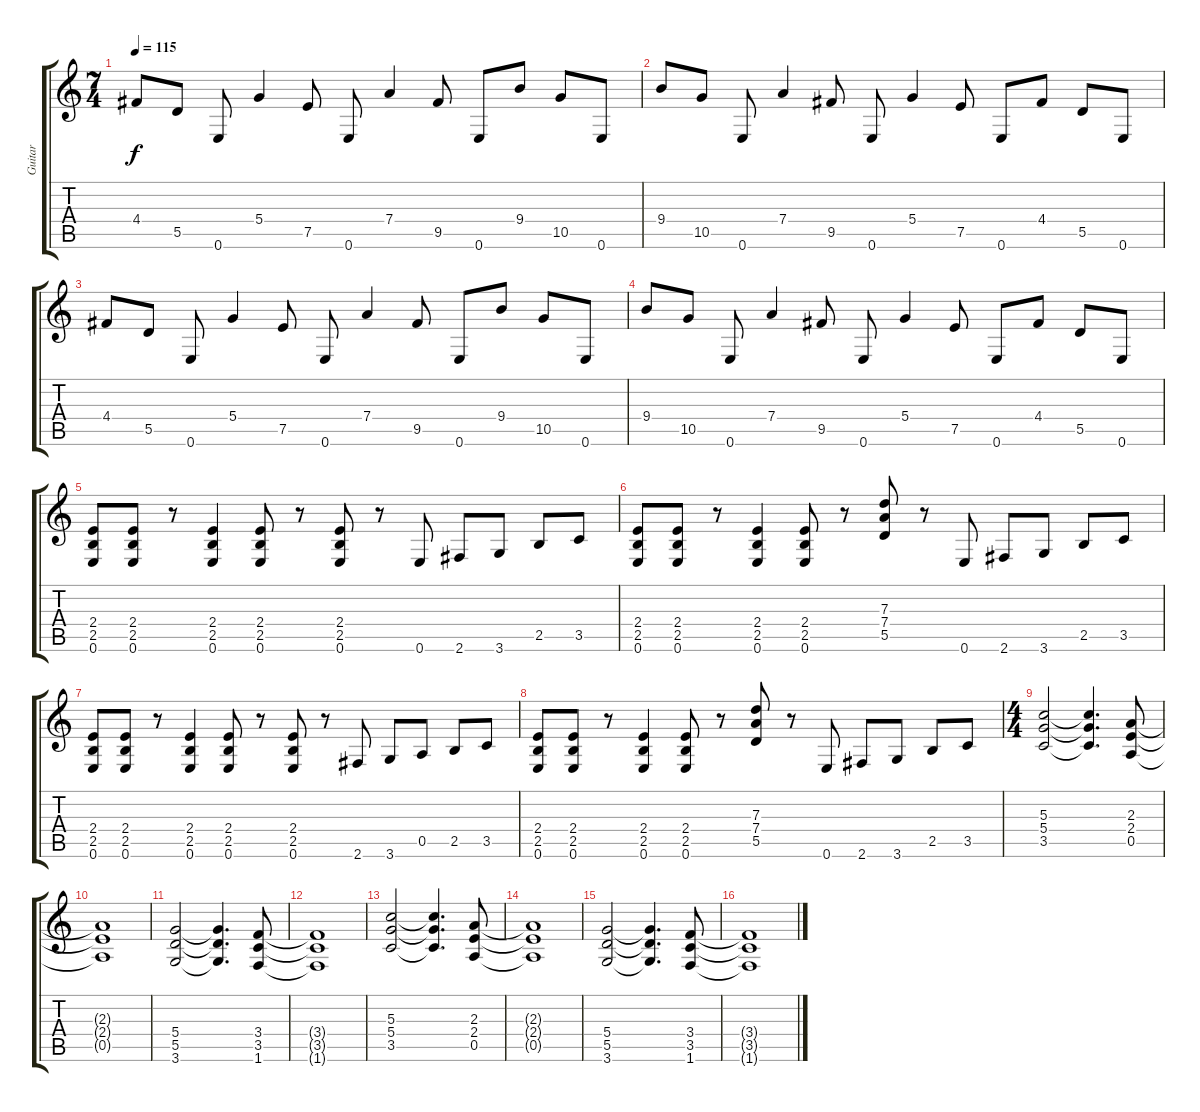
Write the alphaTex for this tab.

\track ("Guitar" "Guitar") {instrument distortionguitar}
\staff {score tabs}
\tuning (E4 B3 G3 D3 A2 E2) {hide}
\ts (7 4)
\tempo 115
\clef g2
\ks c
4.4.8{dy f} 5.5.8 0.6.8 5.4.4 7.5.8 0.6.8 7.4.4 9.5.8 0.6.8 9.4.8 10.5.8 0.6.8 |
9.4.8 10.5.8 0.6.8 7.4.4 9.5.8 0.6.8 5.4.4 7.5.8 0.6.8 4.4.8 5.5.8 0.6.8 |
4.4.8 5.5.8 0.6.8 5.4.4 7.5.8 0.6.8 7.4.4 9.5.8 0.6.8 9.4.8 10.5.8 0.6.8 |
9.4.8 10.5.8 0.6.8 7.4.4 9.5.8 0.6.8 5.4.4 7.5.8 0.6.8 4.4.8 5.5.8 0.6.8 |
(2.4 2.5 0.6).8 (2.4 2.5 0.6).8 r.8 (2.4 2.5 0.6).4 (2.4 2.5 0.6).8 r.8 (2.4 2.5 0.6).8 r.8 0.6.8 2.6.8 3.6.8 2.5.8 3.5.8 |
(2.4 2.5 0.6).8 (2.4 2.5 0.6).8 r.8 (2.4 2.5 0.6).4 (2.4 2.5 0.6).8 r.8 (7.3 7.4 5.5).8 r.8 0.6.8 2.6.8 3.6.8 2.5.8 3.5.8 |
(2.4 2.5 0.6).8 (2.4 2.5 0.6).8 r.8 (2.4 2.5 0.6).4 (2.4 2.5 0.6).8 r.8 (2.4 2.5 0.6).8 r.8 2.6.8 3.6.8 0.5.8 2.5.8 3.5.8 |
(2.4 2.5 0.6).8 (2.4 2.5 0.6).8 r.8 (2.4 2.5 0.6).4 (2.4 2.5 0.6).8 r.8 (7.3 7.4 5.5).8 r.8 0.6.8 2.6.8 3.6.8 2.5.8 3.5.8 |
\ts (4 4)
(5.3 5.4 3.5).2 (5.3{t} 5.4{t} 3.5{t}).4{d} (2.3 2.4 0.5).8 |
(2.3{t} 2.4{t} 0.5{t}).1 |
(5.4 5.5 3.6).2 (5.4{t} 5.5{t} 3.6{t}).4{d} (3.4 3.5 1.6).8 |
(3.4{t} 3.5{t} 1.6{t}).1 |
(5.3 5.4 3.5).2 (5.3{t} 5.4{t} 3.5{t}).4{d} (2.3 2.4 0.5).8 |
(2.3{t} 2.4{t} 0.5{t}).1 |
(5.4 5.5 3.6).2 (5.4{t} 5.5{t} 3.6{t}).4{d} (3.4 3.5 1.6).8 |
(3.4{t} 3.5{t} 1.6{t}).1
